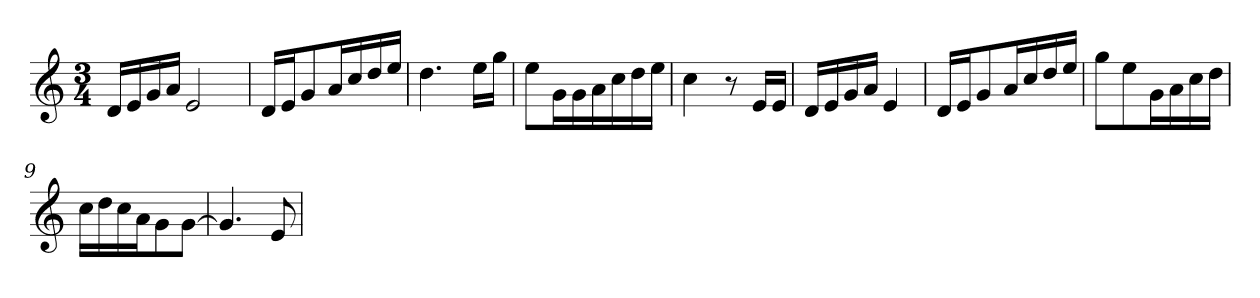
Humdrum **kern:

**kern
*part1
*staff1
*clefG2
*k[]
*M3/4
=1
16d/LL
16e/
16g/
16a/JJ
2e/
=2
16d/LL
16e/J
8g/
16a/L
16cc/
16dd/
16ee/JJ
=3
4.dd\
16ee\LL
16gg\JJ
=4
8ee\L
16g\L
16g\
16a\
16cc\
16dd\
16ee\JJ
=5
4cc\
8r
16e/LL
16e/JJ
=6
16d/LL
16e/
16g/
16a/JJ
4e/
=7
16d/LL
16e/J
8g/
16a/L
16cc/
16dd/
16ee/JJ
=8
8gg\L
8ee\
16g\L
16a\
16cc\
16dd\JJ
!!LO:LB:g=z
=9
16cc\LL
16dd\
16cc\
16a\J
8g\
[8g\J
=10
4.g/]
8e/
=
*-
